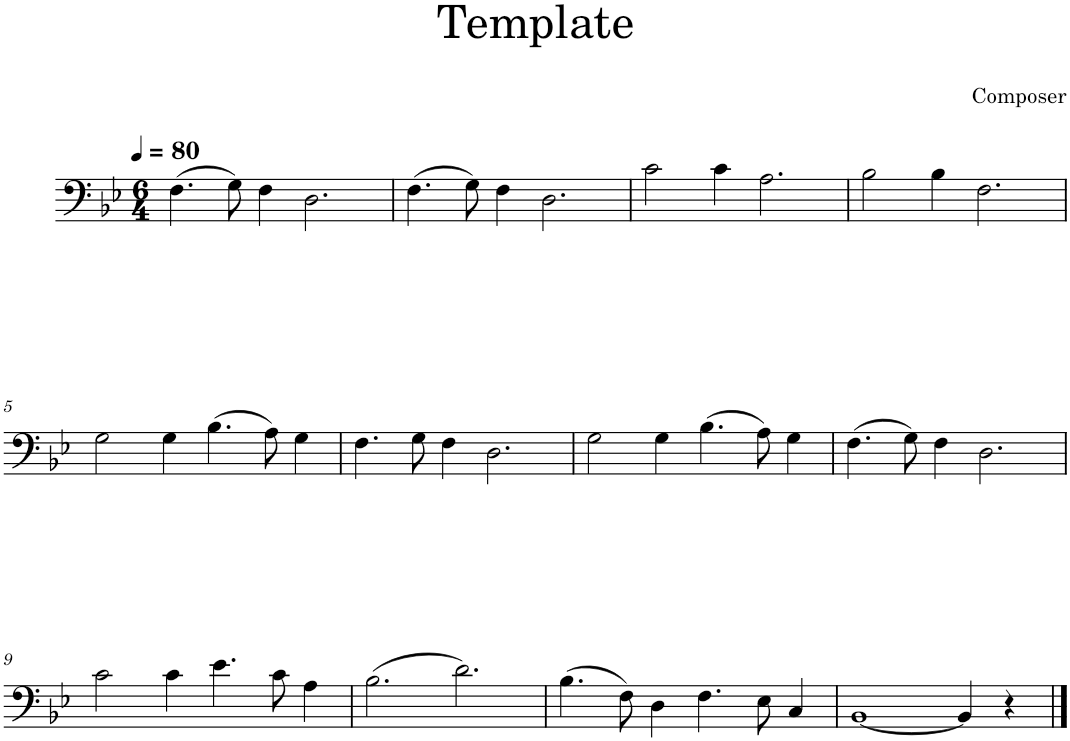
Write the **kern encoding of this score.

**kern
*part1
*staff1
*I"Square Synthesizer
*I'Synth.
*clefF4
*k[b-e-]
*M6/4
*MM80
=1
(4.F\
8G\)
4F\
2.D\
=2
(4.F\
8G\)
4F\
2.D\
=3
2c\
4c\
2.A\
=4
2B-\
4B-\
2.F\
!!LO:LB:g=z
=5
2G\
4G\
(4.B-\
8A\)
4G\
=6
4.F\
8G\
4F\
2.D\
=7
2G\
4G\
(4.B-\
8A\)
4G\
=8
(4.F\
8G\)
4F\
2.D\
!!LO:LB:g=z
=9
2c\
4c\
4.e-\
8c\
4A\
=10
(2.B-\
2.d\)
=11
(4.B-\
8F\)
4D\
4.F\
8E-\
4C/
=12
[1BB-
4BB-/]
4r
==
*-
